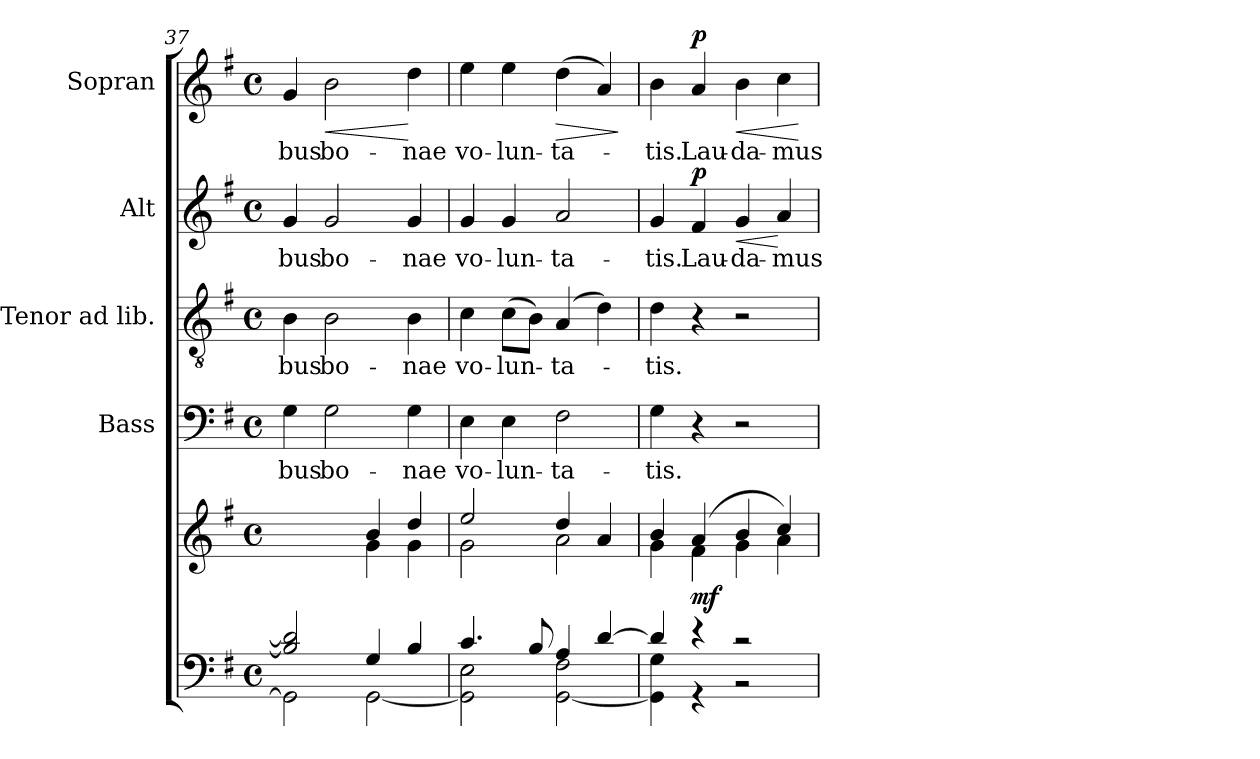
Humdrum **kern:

**kern	**kern	**dynam	**kern	**text	**kern	**text	**kern	**text	**dynam	**kern	**text	**dynam
*part5	*part5	*part5	*part4	*part4	*part3	*part3	*part2	*part2	*part2	*part1	*part1	*part1
*staff6	*staff5	*staff5/6	*staff4	*staff4	*staff3	*staff3	*staff2	*staff2	*staff2	*staff1	*staff1	*staff1
*	*	*	*I"Bass	*	*I"Tenor ad lib.	*	*I"Alt	*	*	*I"Sopran	*	*
*	*	*	*I'B.	*	*I'T.	*	*I'A.	*	*	*I'S.	*	*
*clefF4	*clefG2	*	*clefF4	*	*clefGv2	*	*clefG2	*	*	*clefG2	*	*
*k[f#]	*k[f#]	*	*k[f#]	*	*k[f#]	*	*k[f#]	*	*	*k[f#]	*	*
*G:	*G:	*	*G:	*	*G:	*	*G:	*	*	*G:	*	*
*M4/4	*M4/4	*	*M4/4	*	*M4/4	*	*M4/4	*	*	*M4/4	*	*
*met(c)	*met(c)	*	*met(c)	*	*met(c)	*	*met(c)	*	*	*met(c)	*	*
=37	=37	=37	=37	=37	=37	=37	=37	=37	=37	=37	=37	=37
*^	*^	*	*	*	*	*	*	*	*	*	*	*
!	!	!	!	!	!	!LO:LY:b	!	!LO:LY:b	!	!LO:LY:b	!	!	!LO:LY:b	!
2B/] 2d/]	2GG\]	2ryy	2ryy	.	4G\	-bus	4B\	-bus	4g/	-bus	.	4g/	-bus	.
!	!	!	!	!	!	!LO:LY:b	!	!LO:LY:b	!	!LO:LY:b	!	!	!LO:LY:b	!LO:HP:b
.	.	.	.	.	2G\	bo-	2B\	bo-	2g/	bo-	.	2b\	bo-	<
4G/	[<2GG\	4b/	4g\	.	.	.	.	.	.	.	.	.	.	.
!	!	!	!	!	!	!LO:LY:b	!	!LO:LY:b	!	!LO:LY:b	!	!	!LO:LY:b	!
4B/	.	4dd/	4g\	.	4G\	-nae	4B\	-nae	4g/	-nae	.	4dd\	-nae	[
=38	=38	=38	=38	=38	=38	=38	=38	=38	=38	=38	=38	=38	=38	=38
!	!	!	!	!	!	!LO:LY:b	!	!LO:LY:b	!	!LO:LY:b	!	!	!LO:LY:b	!
4.c/	2GG\] 2E\	2ee/	2g\	.	4E\	vo-	4c\	vo-	4g/	vo-	.	4ee\	vo-	.
!	!	!	!	!	!	!LO:LY:b	!	!LO:LY:b	!	!LO:LY:b	!	!	!LO:LY:b	!
.	.	.	.	.	4E\	-lun-	(>8c\L	-lun-	4g/	-lun-	.	4ee\	-lun-	.
8B/	.	.	.	.	.	.	8B\J)	.	.	.	.	.	.	.
!	!	!	!	!	!	!LO:LY:b	!	!LO:LY:b	!	!LO:LY:b	!	!	!LO:LY:b	!LO:HP:b
4A/	[<2GG\ 2F#\	4dd/	2a\	.	2F#\	-ta-	(4A/	-ta-	2a/	-ta-	.	(>4dd\	-ta-	>
[>4d/	.	4a/	.	.	.	.	4d\)	.	.	.	.	4a/)	.	.
*v	*v	*	*	*	*	*	*	*	*	*	*	*	*	*
*	*v	*v	*	*	*	*	*	*	*	*	*	*	*
.	.	.	.	.	.	.	.	.	.	.	.	]
=39	=39	=39	=39	=39	=39	=39	=39	=39	=39	=39	=39	=39
*^	*^	*	*	*	*	*	*	*	*	*	*	*
!	!	!	!	!	!	!LO:LY:b	!	!LO:LY:b	!	!LO:LY:b	!	!	!LO:LY:b	!
4d/]	4GG\] 4G\	4b/	4g\	.	4G\	-tis.	4d\	-tis.	4g/	-tis.	.	4b\	-tis.	.
!	!	!	!	!LO:DY:b	!	!	!	!	!	!LO:LY:b	!LO:DY:a	!	!LO:LY:b	!LO:DY:a
4r	4r	(4a/	4f#\	mf	4r	.	4r	.	4f#/	Lau-	p	4a/	Lau-	p
!	!	!	!	!	!	!	!	!	!	!LO:LY:b	!LO:HP:b	!	!LO:LY:b	!LO:HP:b
2r	2r	4b/	4g\	.	2r	.	2r	.	4g/	-da-	<	4b\	-da-	<
!	!	!	!	!	!	!	!	!	!	!LO:LY:b	!	!	!LO:LY:b	!
.	.	4cc/)	4a\	.	.	.	.	.	4a/	-mus	[	4cc\	-mus	.
*v	*v	*	*	*	*	*	*	*	*	*	*	*	*	*
*	*v	*v	*	*	*	*	*	*	*	*	*	*	*
.	.	.	.	.	.	.	.	.	.	.	.	[
=	=	=	=	=	=	=	=	=	=	=	=	=
*-	*-	*-	*-	*-	*-	*-	*-	*-	*-	*-	*-	*-
